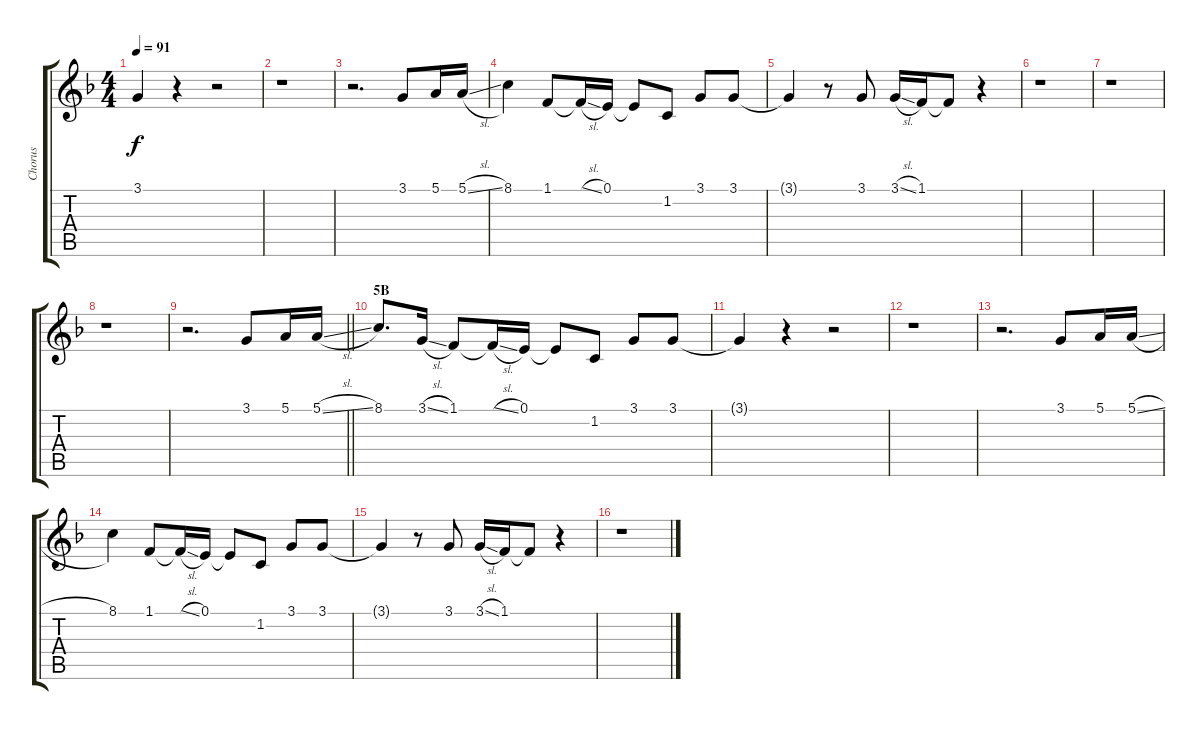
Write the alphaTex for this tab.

\track ("Chorus" "Chorus") {instrument voiceoohs}
\staff {score tabs}
\tuning (E4 B3 G3 D3 A2 E2) {hide}
\ts (4 4)
\tempo 91
\clef g2
\ks f
3.1{t}.4{dy f} r.4 r.2 |
r.1 |
r.2{d} 3.1.8 5.1.16 5.1{sl}.16 |
8.1.4 1.1.8 1.1{sl t}.16 0.1.16 0.1{t}.8 1.2.8 3.1.8 3.1.8 |
3.1{t}.4 r.8 3.1.8 3.1{sl}.16 1.1.16 1.1{t}.8 r.4 |
r.1 |
r.1 |
r.1 |
\barLineRight lightlight
r.2{d} 3.1.8 5.1.16 5.1{sl}.16 |
\section ("" "5B")
8.1.8{d} 3.1{sl}.16 1.1.8 1.1{sl t}.16 0.1.16 0.1{t}.8 1.2.8 3.1.8 3.1.8 |
3.1{t}.4 r.4 r.2 |
r.1 |
r.2{d} 3.1.8 5.1.16 5.1{sl}.16 |
8.1.4 1.1.8 1.1{sl t}.16 0.1.16 0.1{t}.8 1.2.8 3.1.8 3.1.8 |
3.1{t}.4 r.8 3.1.8 3.1{sl}.16 1.1.16 1.1{t}.8 r.4 |
r.1
